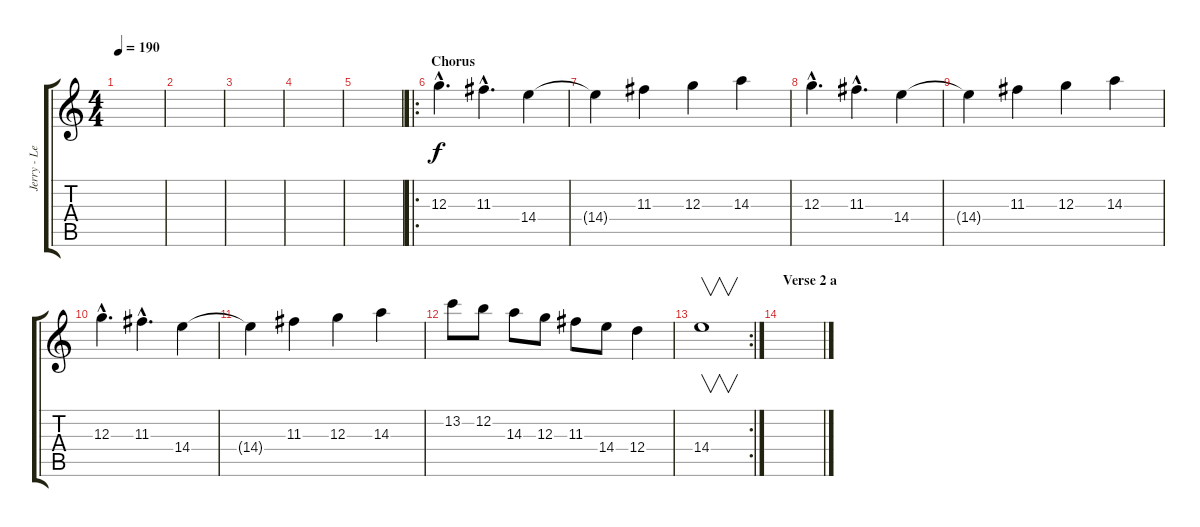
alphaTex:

\track ("Jerry - Lead" "Jerry - Le") {instrument distortionguitar}
\staff {score tabs}
\tuning (E4 B3 G3 D3 A2 E2) {hide}
\ts (4 4)
\tempo 190
\clef g2
\ks c
|
|
|
|
|
\ro
\section ("" "Chorus")
12.3{hac}.4{d} 11.3{hac}.4{d} 14.4.4 |
14.4{t}.4 11.3.4 12.3.4 14.3.4 |
12.3{hac}.4{d} 11.3{hac}.4{d} 14.4.4 |
14.4{t}.4 11.3.4 12.3.4 14.3.4 |
12.3{hac}.4{d} 11.3{hac}.4{d} 14.4.4 |
14.4{t}.4 11.3.4 12.3.4 14.3.4 |
13.2.8 12.2.8 14.3.8 12.3.8 11.3.8 14.4.8 12.4.4 |
\rc 2
14.4.1{v} |
\section ("" "Verse 2 a")
